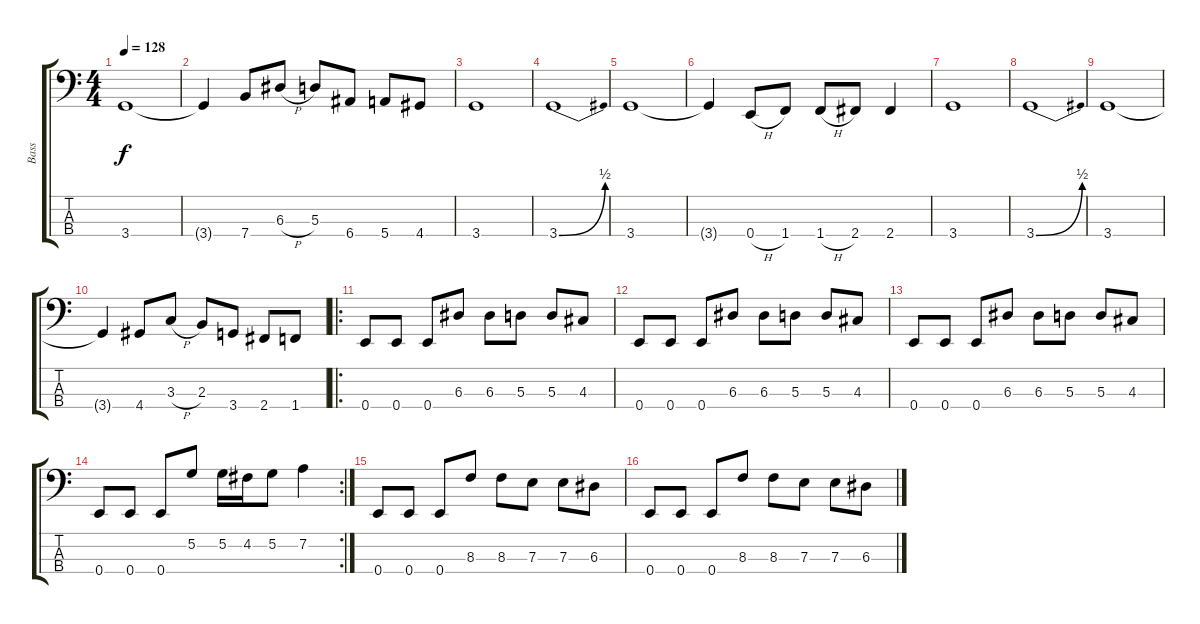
\track ("Bass" "Bass") {instrument electricbasspick}
\staff {score tabs}
\tuning (G2 D2 A1 E1) {hide}
\ts (4 4)
\tempo 128
\clef f4
\ks c
3.4.1{dy f} |
3.4{t}.4 7.4.8 6.3{h}.8 5.3.8 6.4.8 5.4.8 4.4.8 |
3.4.1 |
3.4{be (bend 0 0 60 2)}.1 |
3.4.1 |
3.4{t}.4 0.4{h}.8 1.4.8 1.4{h}.8 2.4.8 2.4.4 |
3.4.1 |
3.4{be (bend 0 0 60 2)}.1 |
3.4.1 |
3.4{t}.4 4.4.8 3.3{h}.8 2.3.8 3.4.8 2.4.8 1.4.8 |
\ro
0.4.8 0.4.8 0.4.8 6.3.8 6.3.8 5.3.8 5.3.8 4.3.8 |
0.4.8 0.4.8 0.4.8 6.3.8 6.3.8 5.3.8 5.3.8 4.3.8 |
0.4.8 0.4.8 0.4.8 6.3.8 6.3.8 5.3.8 5.3.8 4.3.8 |
\rc 2
0.4.8 0.4.8 0.4.8 5.2.8 5.2.16 4.2.16 5.2.8 7.2.4 |
0.4.8 0.4.8 0.4.8 8.3.8 8.3.8 7.3.8 7.3.8 6.3.8 |
0.4.8 0.4.8 0.4.8 8.3.8 8.3.8 7.3.8 7.3.8 6.3.8
